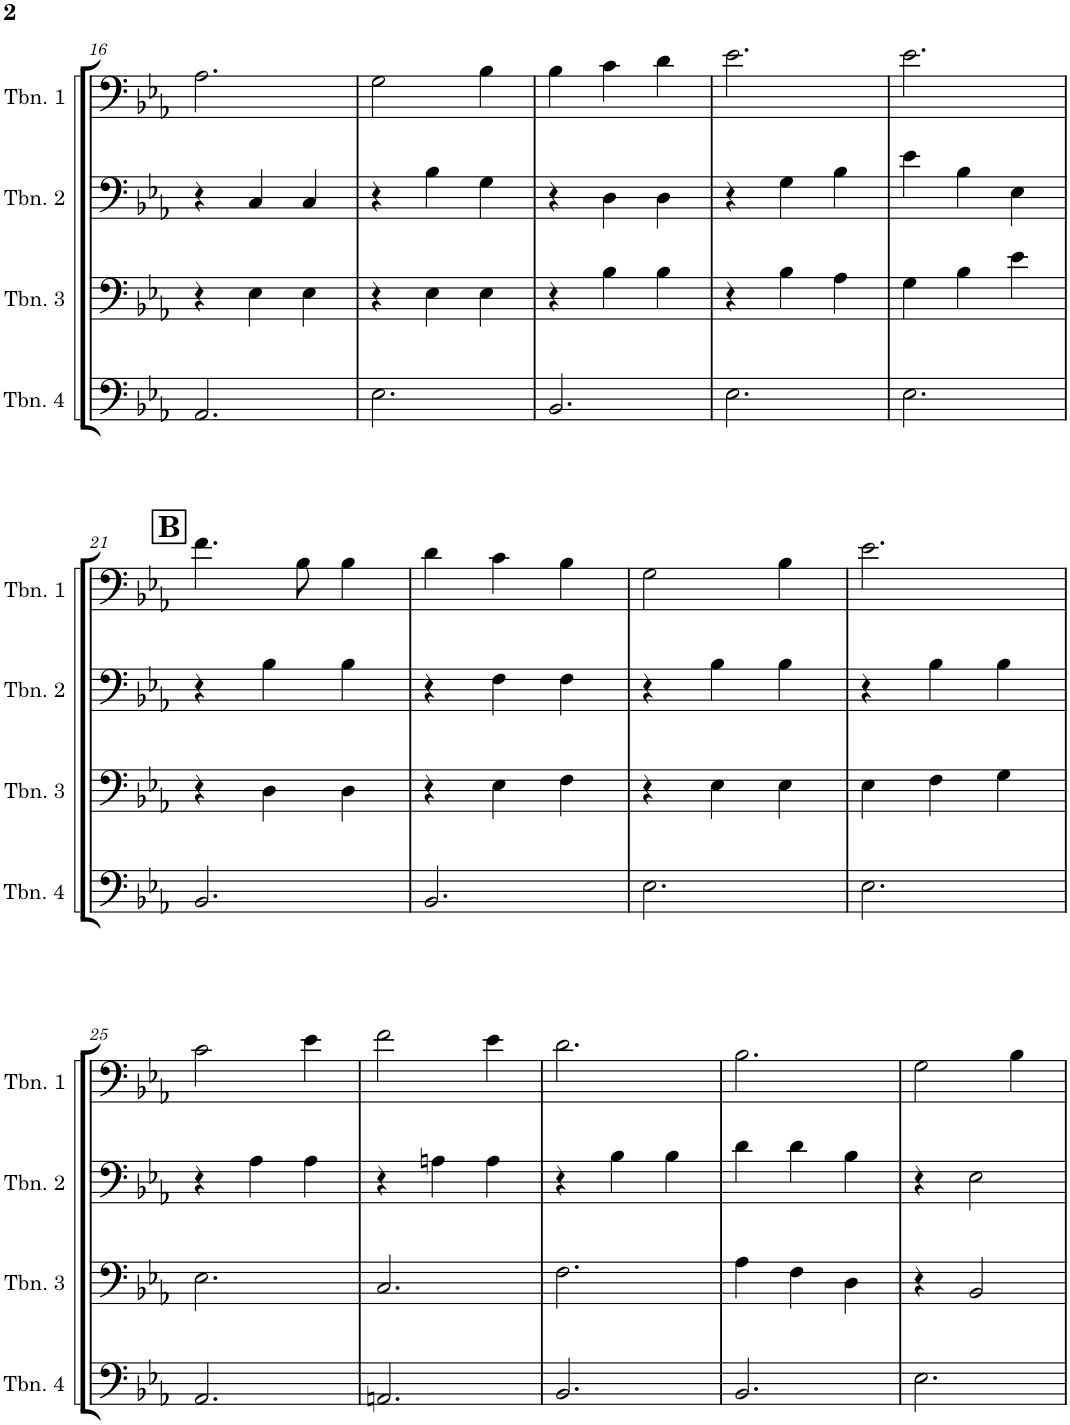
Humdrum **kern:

**kern	**kern	**kern	**kern
*part4	*part3	*part2	*part1
*staff4	*staff3	*staff2	*staff1
*I"Trombone 4	*I"Trombone 3	*I"Trombone 2	*I"Trombone 1
*I'Tbn. 4	*I'Tbn. 3	*I'Tbn. 2	*I'Tbn. 1
!!LO:PB:g=z
*clefF4	*clefF4	*clefF4	*clefF4
*k[b-e-a-]	*k[b-e-a-]	*k[b-e-a-]	*k[b-e-a-]
*M3/4	*M3/4	*M3/4	*M3/4
=16	=16	=16	=16
2.AA-/	4r	4r	2.A-\
.	4E-\	4C/	.
.	4E-\	4C/	.
=17	=17	=17	=17
2.E-\	4r	4r	2G\
.	4E-\	4B-\	.
.	4E-\	4G\	4B-\
=18	=18	=18	=18
2.BB-/	4r	4r	4B-\
.	4B-\	4D\	4c\
.	4B-\	4D\	4d\
=19	=19	=19	=19
2.E-\	4r	4r	2.e-\
.	4B-\	4G\	.
.	4A-\	4B-\	.
=20	=20	=20	=20
2.E-\	4G\	4e-\	2.e-\
.	4B-\	4B-\	.
.	4e-\	4E-\	.
!!LO:LB:g=z
!!LO:REH:place=s1:a:B:cj:fs=14:t=B
=21	=21	=21	=21
2.BB-/	4r	4r	4.f\
.	4D\	4B-\	.
.	.	.	8B-\
.	4D\	4B-\	4B-\
=22	=22	=22	=22
2.BB-/	4r	4r	4d\
.	4E-\	4F\	4c\
.	4F\	4F\	4B-\
=23	=23	=23	=23
2.E-\	4r	4r	2G\
.	4E-\	4B-\	.
.	4E-\	4B-\	4B-\
=24	=24	=24	=24
2.E-\	4E-\	4r	2.e-\
.	4F\	4B-\	.
.	4G\	4B-\	.
!!LO:LB:g=z
=25	=25	=25	=25
2.AA-/	2.E-\	4r	2c\
.	.	4A-\	.
.	.	4A-\	4e-\
=26	=26	=26	=26
2.AAn/	2.C/	4r	2f\
.	.	4An\	.
.	.	4A\	4e-\
=27	=27	=27	=27
2.BB-/	2.F\	4r	2.d\
.	.	4B-\	.
.	.	4B-\	.
=28	=28	=28	=28
2.BB-/	4A-\	4d\	2.B-\
.	4F\	4d\	.
.	4D\	4B-\	.
=29	=29	=29	=29
2.E-\	4r	4r	2G\
.	2BB-/	2E-\	.
.	.	.	4B-\
=	=	=	=
*-	*-	*-	*-
